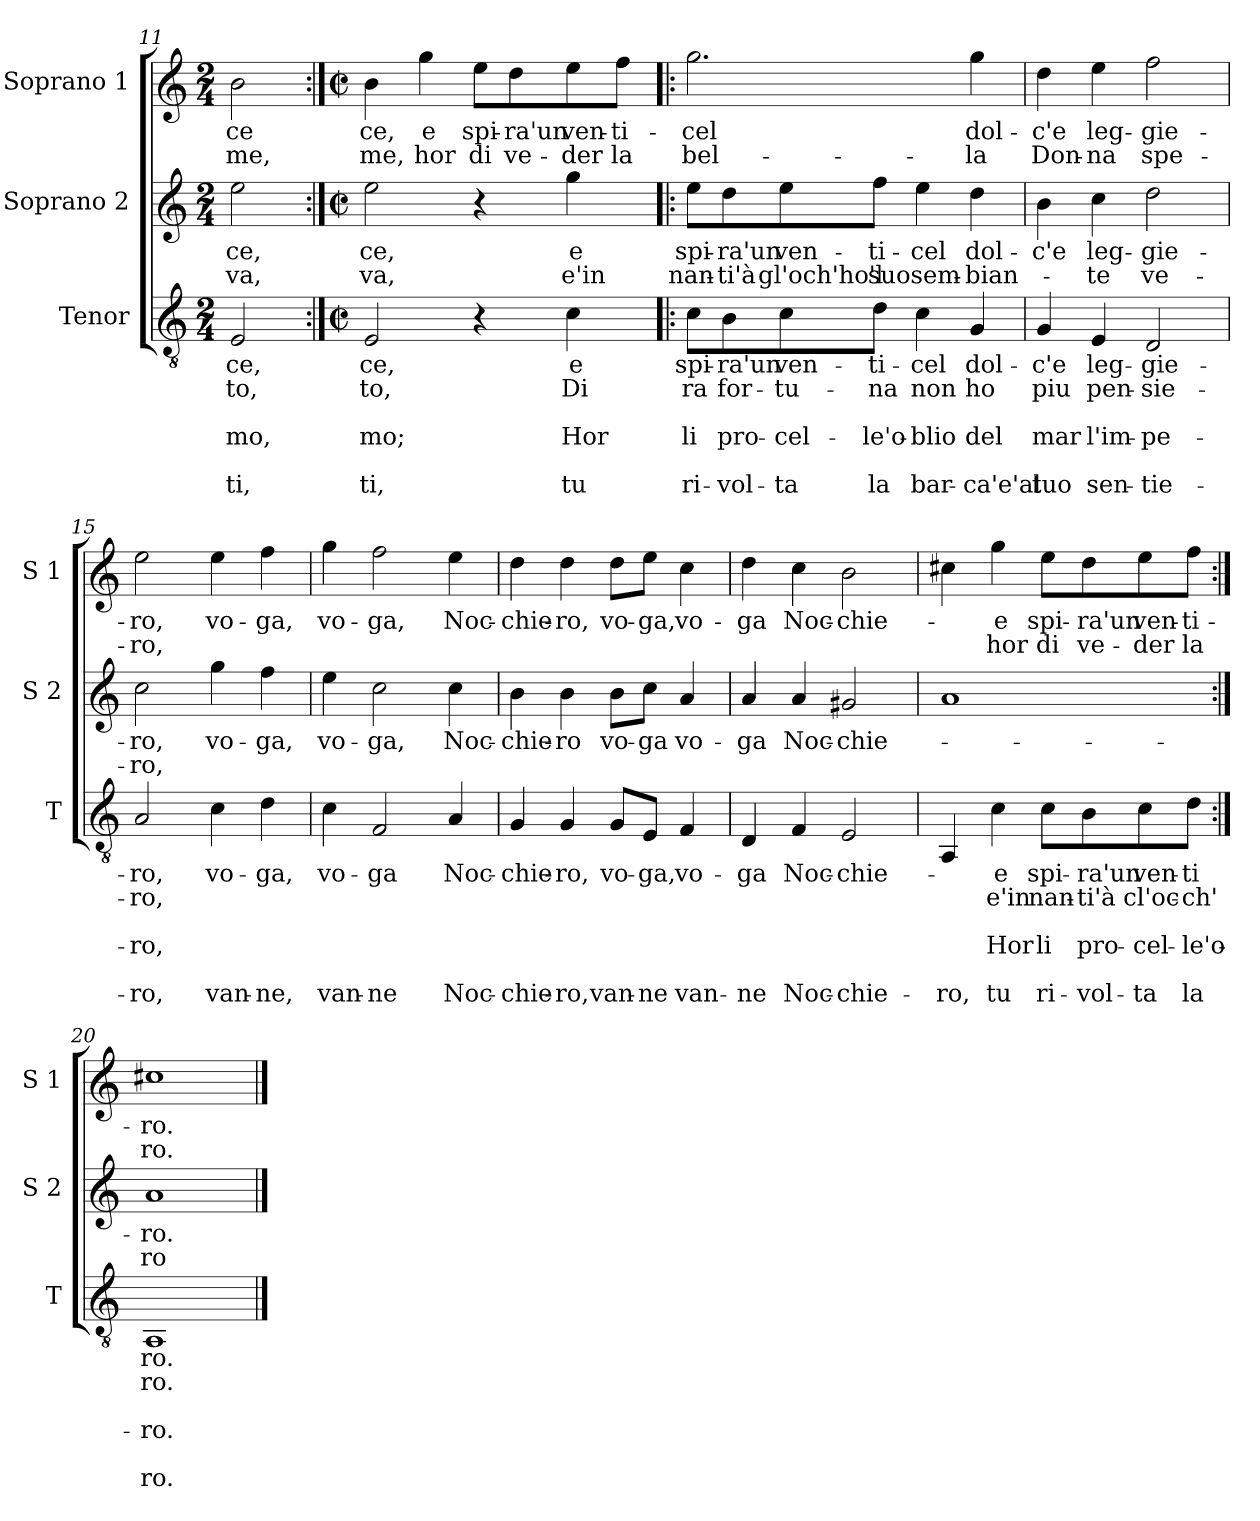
**kern	**text	**text	**text	**text	**text	**text	**kern	**text	**text	**kern	**text	**text
*part3	*part3	*part3	*part3	*part3	*part3	*part3	*part2	*part2	*part2	*part1	*part1	*part1
*staff3	*staff3	*staff3	*staff3	*staff3	*staff3	*staff3	*staff2	*staff2	*staff2	*staff1	*staff1	*staff1
*I"Tenor	*	*	*	*	*	*	*I"Soprano 2	*	*	*I"Soprano 1	*	*
*I'T	*	*	*	*	*	*	*I'S 2	*	*	*I'S 1	*	*
!!LO:PB:g=z
*clefGv2	*	*	*	*	*	*	*clefG2	*	*	*clefG2	*	*
*k[]	*	*	*	*	*	*	*k[]	*	*	*k[]	*	*
*C:	*	*	*	*	*	*	*C:	*	*	*C:	*	*
*M2/4	*	*	*	*	*	*	*M2/4	*	*	*M2/4	*	*
=11	=11	=11	=11	=11	=11	=11	=11	=11	=11	=11	=11	=11
!	!LO:LY:b	!LO:LY:b	!	!LO:LY:b	!	!LO:LY:b	!	!LO:LY:b	!LO:LY:b	!	!LO:LY:b	!LO:LY:b
2E/	-ce,	-to,	.	-mo,	.	-ti,	2ee\	-ce,	-va,	2b\	-ce	-me,
=12:|!	=12:|!	=12:|!	=12:|!	=12:|!	=12:|!	=12:|!	=12:|!	=12:|!	=12:|!	=12:|!	=12:|!	=12:|!
*M2/2	*	*	*	*	*	*	*M2/2	*	*	*M2/2	*	*
*met(c|)	*	*	*	*	*	*	*met(c|)	*	*	*met(c|)	*	*
!	!LO:LY:b	!LO:LY:b	!	!LO:LY:b	!	!LO:LY:b	!	!LO:LY:b	!LO:LY:b	!	!LO:LY:b	!LO:LY:b
2E/	ce,	to,	.	mo;	.	ti,	2ee\	ce,	va,	4b\	ce,	me,
!	!	!	!	!	!	!	!	!	!	!	!LO:LY:b	!LO:LY:b
.	.	.	.	.	.	.	.	.	.	4gg\	e	hor
!	!	!	!	!	!	!	!	!	!	!	!LO:LY:b	!LO:LY:b
4r	.	.	.	.	.	.	4r	.	.	8ee\L	spi-	di
!	!	!	!	!	!	!	!	!	!	!	!LO:LY:b	!LO:LY:b
.	.	.	.	.	.	.	.	.	.	8dd\	-ra'un	ve-
!	!LO:LY:b	!LO:LY:b	!	!LO:LY:b	!	!LO:LY:b	!	!LO:LY:b	!LO:LY:b	!	!LO:LY:b	!LO:LY:b
4c\	e	Di	.	Hor	.	tu	4gg\	e	e'in	8ee\	ven-	-der
!	!	!	!	!	!	!	!	!	!	!	!LO:LY:b	!LO:LY:b
.	.	.	.	.	.	.	.	.	.	8ff\J	-ti-	la
=13!|:	=13!|:	=13!|:	=13!|:	=13!|:	=13!|:	=13!|:	=13!|:	=13!|:	=13!|:	=13!|:	=13!|:	=13!|:
!	!LO:LY:b	!LO:LY:b	!	!LO:LY:b	!	!LO:LY:b	!	!LO:LY:b	!LO:LY:b	!	!LO:LY:b	!LO:LY:b
8c\L	spi-	ra	.	li	.	ri-	8ee\L	spi-	nan-	2.gg\	-cel	bel-
!	!LO:LY:b	!LO:LY:b	!	!LO:LY:b	!	!LO:LY:b	!	!LO:LY:b	!LO:LY:b	!	!	!
8B\	-ra'un	for-	.	pro-	.	-vol-	8dd\	-ra'un	-ti'à	.	.	.
!	!LO:LY:b	!LO:LY:b	!	!LO:LY:b	!	!LO:LY:b	!	!LO:LY:b	!LO:LY:b	!	!	!
8c\	ven-	-tu-	.	-cel-	.	-ta	8ee\	ven-	gl'och'ho'l	.	.	.
!	!LO:LY:b	!LO:LY:b	!	!LO:LY:b	!	!LO:LY:b	!	!LO:LY:b	!LO:LY:b	!	!	!
8d\J	-ti-	-na	.	-le'o-	.	la	8ff\J	-ti-	suo	.	.	.
!	!LO:LY:b	!LO:LY:b	!	!LO:LY:b	!	!LO:LY:b	!	!LO:LY:b	!LO:LY:b	!	!	!
4c\	-cel	non	.	-blio	.	bar-	4ee\	-cel	sem-	.	.	.
!	!LO:LY:b	!LO:LY:b	!	!LO:LY:b	!	!LO:LY:b	!	!LO:LY:b	!LO:LY:b	!	!LO:LY:b	!LO:LY:b
4G/	dol-	ho	.	del	.	-ca'e'al	4dd\	dol-	-bian-	4gg\	dol-	-la
=14	=14	=14	=14	=14	=14	=14	=14	=14	=14	=14	=14	=14
!	!LO:LY:b	!LO:LY:b	!	!LO:LY:b	!	!LO:LY:b	!	!LO:LY:b	!	!	!LO:LY:b	!LO:LY:b
4G/	-c'e	piu	.	mar	.	tuo	4b\	-c'e	.	4dd\	-c'e	Don-
!	!LO:LY:b	!LO:LY:b	!	!LO:LY:b	!	!LO:LY:b	!	!LO:LY:b	!LO:LY:b	!	!LO:LY:b	!LO:LY:b
4E/	leg-	pen-	.	l'im-	.	sen-	4cc\	leg-	-te	4ee\	leg-	-na
!	!LO:LY:b	!LO:LY:b	!	!LO:LY:b	!	!LO:LY:b	!	!LO:LY:b	!LO:LY:b	!	!LO:LY:b	!LO:LY:b
2D/	-gie-	-sie-	.	-pe-	.	-tie-	2dd\	-gie-	ve-	2ff\	-gie-	spe-
=15	=15	=15	=15	=15	=15	=15	=15	=15	=15	=15	=15	=15
!	!LO:LY:b	!LO:LY:b	!	!LO:LY:b	!	!LO:LY:b	!	!LO:LY:b	!LO:LY:b	!	!LO:LY:b	!LO:LY:b
2A/	-ro,	-ro,	.	-ro,	.	-ro,	2cc\	-ro,	-ro,	2ee\	-ro,	-ro,
!	!LO:LY:b	!	!	!	!	!LO:LY:b	!	!LO:LY:b	!	!	!LO:LY:b	!
4c\	vo-	.	.	.	.	van-	4gg\	vo-	.	4ee\	vo-	.
!	!LO:LY:b	!	!	!	!	!LO:LY:b	!	!LO:LY:b	!	!	!LO:LY:b	!
4d\	-ga,	.	.	.	.	-ne,	4ff\	-ga,	.	4ff\	-ga,	.
!!LO:LB:g=z
=16	=16	=16	=16	=16	=16	=16	=16	=16	=16	=16	=16	=16
!	!LO:LY:b	!	!	!	!	!LO:LY:b	!	!LO:LY:b	!	!	!LO:LY:b	!
4c\	vo-	.	.	.	.	van-	4ee\	vo-	.	4gg\	vo-	.
!	!LO:LY:b	!	!	!	!	!LO:LY:b	!	!LO:LY:b	!	!	!LO:LY:b	!
2F/	-ga	.	.	.	.	-ne	2cc\	-ga,	.	2ff\	-ga,	.
!	!LO:LY:b	!	!	!	!	!LO:LY:b	!	!LO:LY:b	!	!	!LO:LY:b	!
4A/	Noc-	.	.	.	.	Noc-	4cc\	Noc-	.	4ee\	Noc-	.
=17	=17	=17	=17	=17	=17	=17	=17	=17	=17	=17	=17	=17
!	!LO:LY:b	!	!	!	!	!LO:LY:b	!	!LO:LY:b	!	!	!LO:LY:b	!
4G/	-chie-	.	.	.	.	-chie-	4b\	-chie-	.	4dd\	-chie-	.
!	!LO:LY:b	!	!	!	!	!LO:LY:b	!	!LO:LY:b	!	!	!LO:LY:b	!
4G/	-ro,	.	.	.	.	-ro,	4b\	-ro	.	4dd\	-ro,	.
!	!LO:LY:b	!	!	!	!	!LO:LY:b	!	!LO:LY:b	!	!	!LO:LY:b	!
8G/L	vo-	.	.	.	.	van-	8b\L	vo-	.	8dd\L	vo-	.
!	!LO:LY:b	!	!	!	!	!LO:LY:b	!	!LO:LY:b	!	!	!LO:LY:b	!
8E/J	-ga,	.	.	.	.	-ne	8cc\J	-ga	.	8ee\J	-ga,	.
!	!LO:LY:b	!	!	!	!	!LO:LY:b	!	!LO:LY:b	!	!	!LO:LY:b	!
4F/	vo-	.	.	.	.	van-	4a/	vo-	.	4cc\	vo-	.
=18	=18	=18	=18	=18	=18	=18	=18	=18	=18	=18	=18	=18
!	!LO:LY:b	!	!	!	!	!LO:LY:b	!	!LO:LY:b	!	!	!LO:LY:b	!
4D/	-ga	.	.	.	.	-ne	4a/	-ga	.	4dd\	-ga	.
!	!LO:LY:b	!	!	!	!	!LO:LY:b	!	!LO:LY:b	!	!	!LO:LY:b	!
4F/	Noc-	.	.	.	.	Noc-	4a/	Noc-	.	4cc\	Noc-	.
!	!LO:LY:b	!	!	!	!	!LO:LY:b	!	!LO:LY:b	!	!	!LO:LY:b	!
2E/	-chie-	.	.	.	.	-chie-	2g#X/	-chie-	.	2b\	-chie-	.
=19	=19	=19	=19	=19	=19	=19	=19	=19	=19	=19	=19	=19
!	!	!	!	!	!	!LO:LY:b	!	!	!	!	!	!
4AA/	.	.	.	.	.	-ro,	1a	.	.	4cc#X\	.	.
!	!LO:LY:b	!LO:LY:b	!	!LO:LY:b	!	!LO:LY:b	!	!	!	!	!LO:LY:b	!LO:LY:b
4c\	e	e'in	.	Hor	.	tu	.	.	.	4gg\	e	hor
!	!LO:LY:b	!LO:LY:b	!	!LO:LY:b	!	!LO:LY:b	!	!	!	!	!LO:LY:b	!LO:LY:b
8c\L	spi-	nan-	.	li	.	ri-	.	.	.	8ee\L	spi-	di
!	!LO:LY:b	!LO:LY:b	!	!LO:LY:b	!	!LO:LY:b	!	!	!	!	!LO:LY:b	!LO:LY:b
8B\	-ra'un	-ti'à	.	pro-	.	-vol-	.	.	.	8dd\	-ra'un	ve-
!	!LO:LY:b	!LO:LY:b	!	!LO:LY:b	!	!LO:LY:b	!	!	!	!	!LO:LY:b	!LO:LY:b
8c\	ven-	cl'oc-	.	-cel-	.	-ta	.	.	.	8ee\	ven-	-der
!	!LO:LY:b	!LO:LY:b	!	!LO:LY:b	!	!LO:LY:b	!	!	!	!	!LO:LY:b	!LO:LY:b
8d\J	-ti	-ch'	.	-le'o-	.	la	.	.	.	8ff\J	-ti-	la
=20:|!	=20:|!	=20:|!	=20:|!	=20:|!	=20:|!	=20:|!	=20:|!	=20:|!	=20:|!	=20:|!	=20:|!	=20:|!
!	!LO:LY:b	!LO:LY:b	!	!LO:LY:b	!	!LO:LY:b	!	!LO:LY:b	!LO:LY:b	!	!LO:LY:b	!LO:LY:b
1AA	ro.	ro.	.	-ro.	.	ro.	1a	ro.	ro	1cc#X	-ro.	ro.
==	==	==	==	==	==	==	==	==	==	==	==	==
*-	*-	*-	*-	*-	*-	*-	*-	*-	*-	*-	*-	*-
